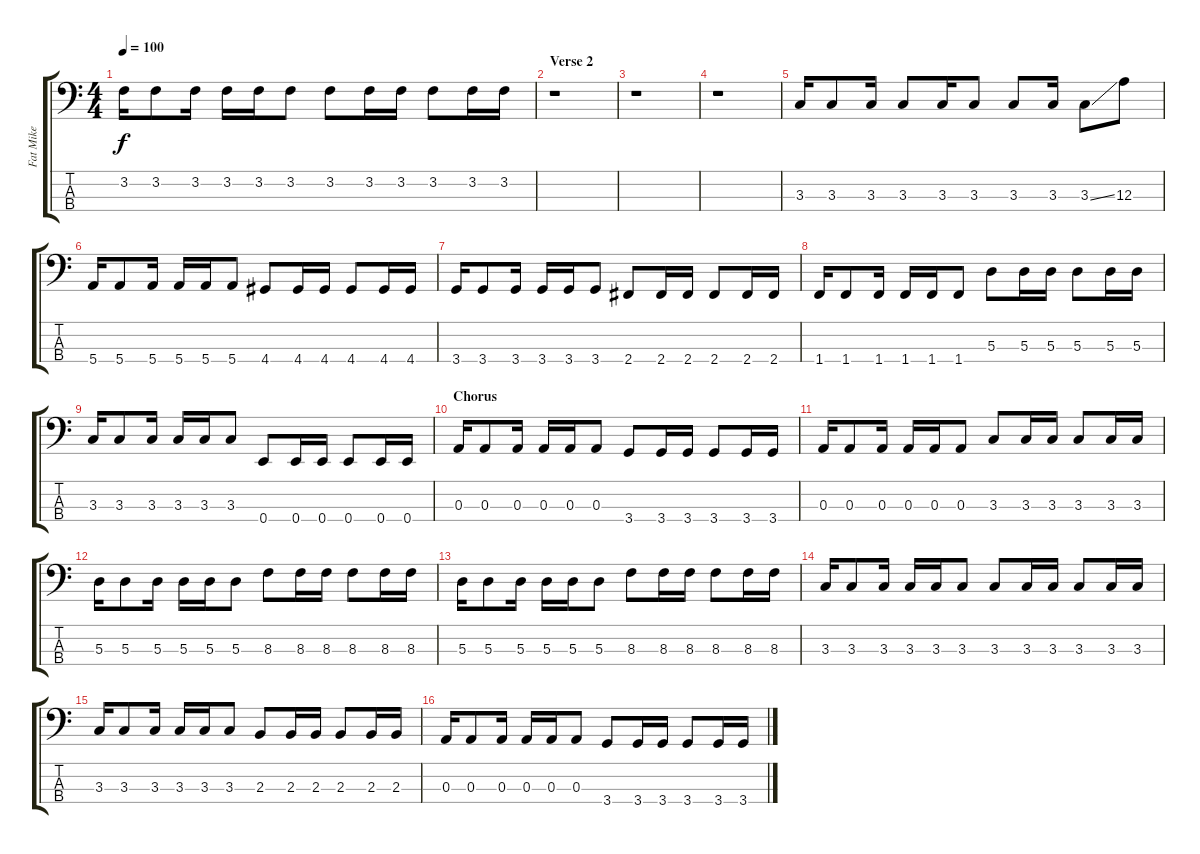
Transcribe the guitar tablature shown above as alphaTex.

\track ("Fat Mike" "Fat Mike") {instrument electricbasspick}
\staff {score tabs}
\tuning (G2 D2 A1 E1) {hide}
\ts (4 4)
\tempo 100
\clef f4
\ks c
3.2.16{dy f} 3.2.8 3.2.16 3.2.16 3.2.16 3.2.8 3.2.8 3.2.16 3.2.16 3.2.8 3.2.16 3.2.16 |
\section ("" "Verse 2")
r.1 |
r.1 |
r.1 |
3.3.16 3.3.8 3.3.16 3.3.8 3.3.16 3.3.8 3.3.8 3.3.16 3.3{ss}.8 12.3.8 |
5.4.16 5.4.8 5.4.16 5.4.16 5.4.16 5.4.8 4.4.8 4.4.16 4.4.16 4.4.8 4.4.16 4.4.16 |
3.4.16 3.4.8 3.4.16 3.4.16 3.4.16 3.4.8 2.4.8 2.4.16 2.4.16 2.4.8 2.4.16 2.4.16 |
1.4.16 1.4.8 1.4.16 1.4.16 1.4.16 1.4.8 5.3.8 5.3.16 5.3.16 5.3.8 5.3.16 5.3.16 |
3.3.16 3.3.8 3.3.16 3.3.16 3.3.16 3.3.8 0.4.8 0.4.16 0.4.16 0.4.8 0.4.16 0.4.16 |
\section ("" "Chorus")
0.3.16 0.3.8 0.3.16 0.3.16 0.3.16 0.3.8 3.4.8 3.4.16 3.4.16 3.4.8 3.4.16 3.4.16 |
0.3.16 0.3.8 0.3.16 0.3.16 0.3.16 0.3.8 3.3.8 3.3.16 3.3.16 3.3.8 3.3.16 3.3.16 |
5.3.16 5.3.8 5.3.16 5.3.16 5.3.16 5.3.8 8.3.8 8.3.16 8.3.16 8.3.8 8.3.16 8.3.16 |
5.3.16 5.3.8 5.3.16 5.3.16 5.3.16 5.3.8 8.3.8 8.3.16 8.3.16 8.3.8 8.3.16 8.3.16 |
3.3.16 3.3.8 3.3.16 3.3.16 3.3.16 3.3.8 3.3.8 3.3.16 3.3.16 3.3.8 3.3.16 3.3.16 |
3.3.16 3.3.8 3.3.16 3.3.16 3.3.16 3.3.8 2.3.8 2.3.16 2.3.16 2.3.8 2.3.16 2.3.16 |
0.3.16 0.3.8 0.3.16 0.3.16 0.3.16 0.3.8 3.4.8 3.4.16 3.4.16 3.4.8 3.4.16 3.4.16
